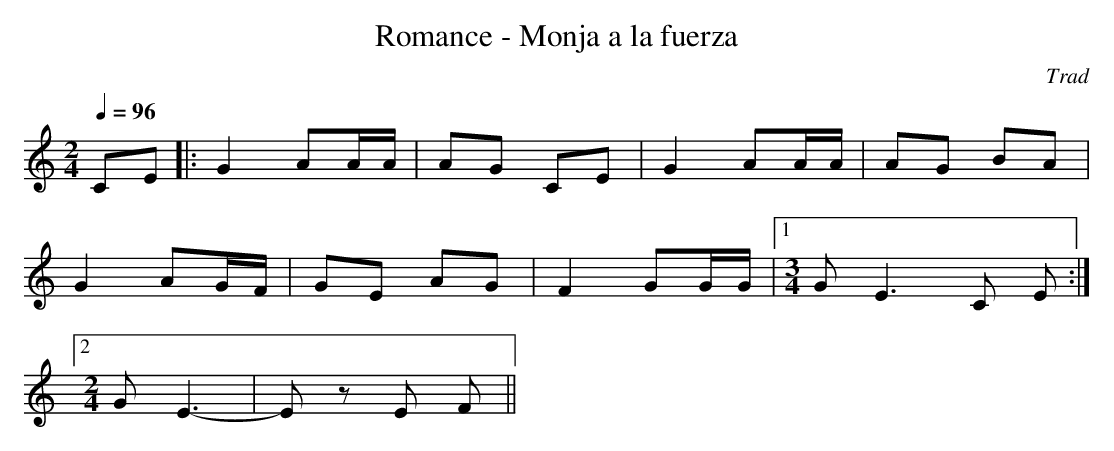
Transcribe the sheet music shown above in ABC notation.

X:1
T:Romance - Monja a la fuerza
C:Trad
M:2/4
L:1/8
Q:1/4=96
K:C
CE|: G2 AA/A/|AG CE|G2 AA/A/|AG BA|
G2 AG/F/|GE AG|F2 GG/G/|[1 [M:3/4] G E3 C E :|
[2 [M:2/4] G E3-|E z E F||
